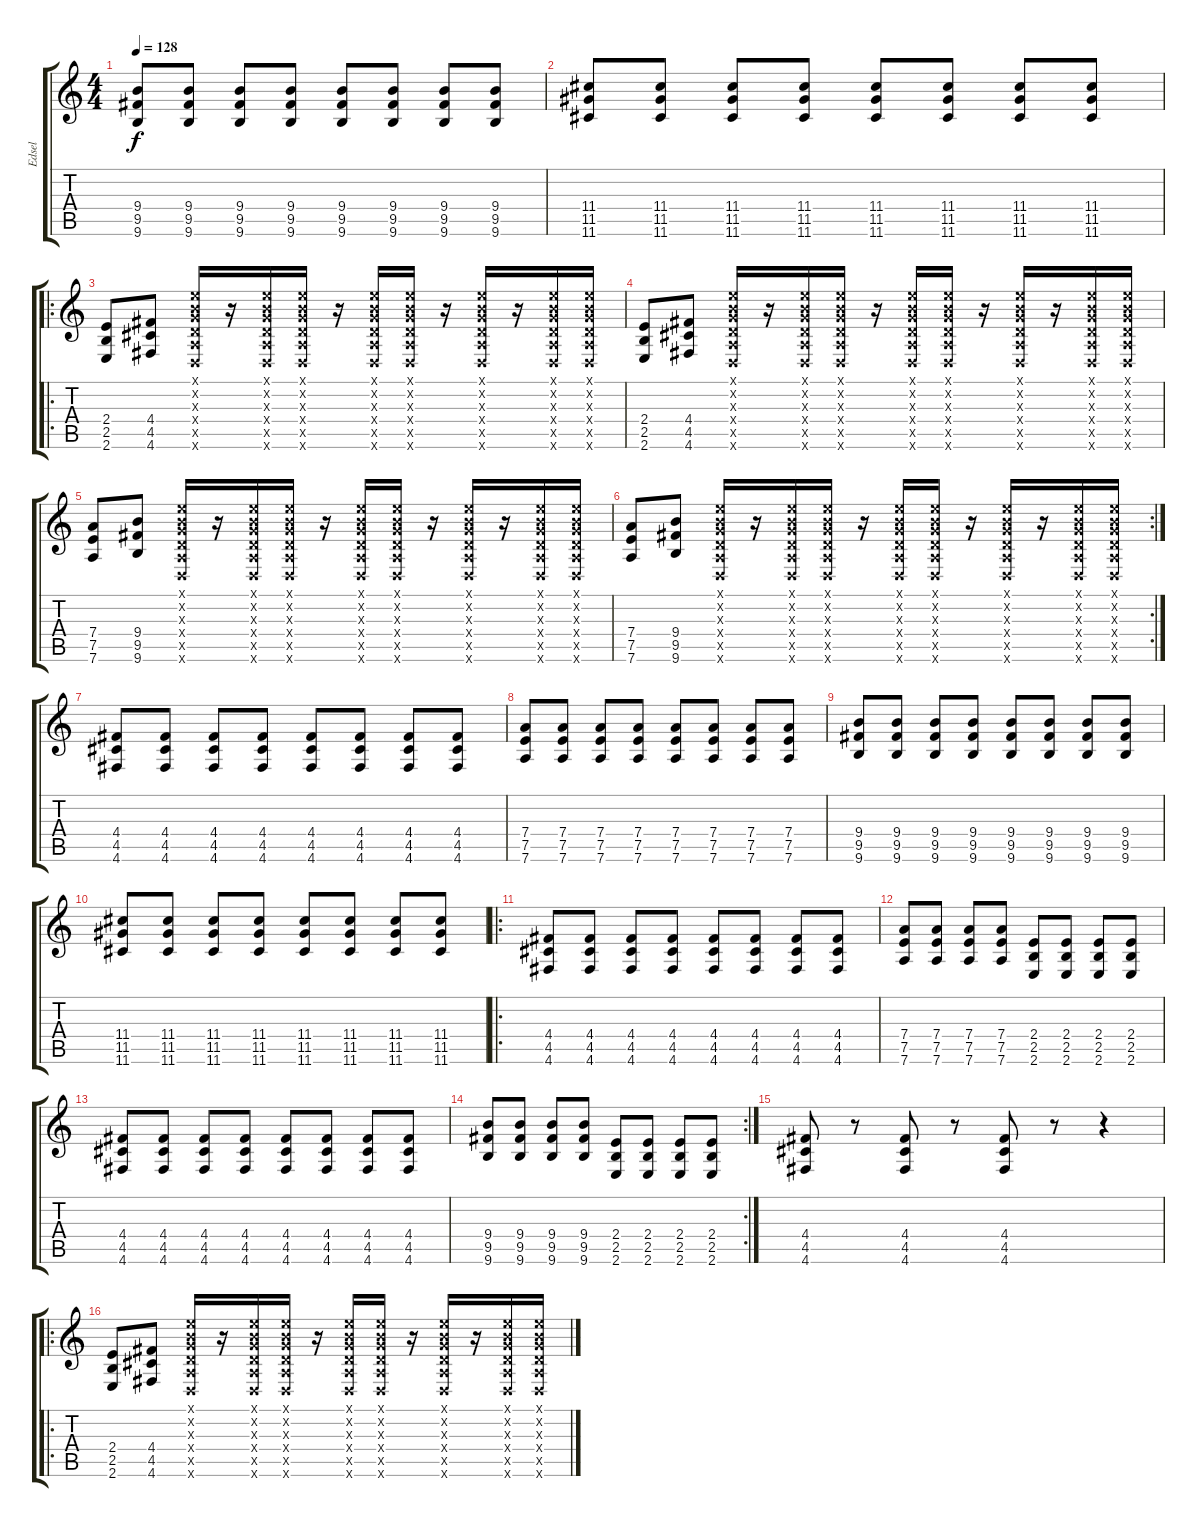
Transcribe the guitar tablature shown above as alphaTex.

\track ("Edsel" "Edsel") {instrument distortionguitar}
\staff {score tabs}
\tuning (E4 B3 G3 D3 A2 D2) {hide}
\ts (4 4)
\tempo 128
\clef g2
\ks c
(9.4 9.5 9.6).8{dy f} (9.4 9.5 9.6).8 (9.4 9.5 9.6).8 (9.4 9.5 9.6).8 (9.4 9.5 9.6).8 (9.4 9.5 9.6).8 (9.4 9.5 9.6).8 (9.4 9.5 9.6).8 |
(11.4 11.5 11.6).8 (11.4 11.5 11.6).8 (11.4 11.5 11.6).8 (11.4 11.5 11.6).8 (11.4 11.5 11.6).8 (11.4 11.5 11.6).8 (11.4 11.5 11.6).8 (11.4 11.5 11.6).8 |
\ro
(2.4 2.5 2.6).8 (4.4 4.5 4.6).8 (0.1{x} 0.2{x} 0.3{x} 0.4{x} 0.5{x} 0.6{x}).16 r.16 (0.1{x} 0.2{x} 0.3{x} 0.4{x} 0.5{x} 0.6{x}).16 (0.1{x} 0.2{x} 0.3{x} 0.4{x} 0.5{x} 0.6{x}).16 r.16 (0.1{x} 0.2{x} 0.3{x} 0.4{x} 0.5{x} 0.6{x}).16 (0.1{x} 0.2{x} 0.3{x} 0.4{x} 0.5{x} 0.6{x}).16 r.16 (0.1{x} 0.2{x} 0.3{x} 0.4{x} 0.5{x} 0.6{x}).16 r.16 (0.1{x} 0.2{x} 0.3{x} 0.4{x} 0.5{x} 0.6{x}).16 (0.1{x} 0.2{x} 0.3{x} 0.4{x} 0.5{x} 0.6{x}).16 |
(2.4 2.5 2.6).8 (4.4 4.5 4.6).8 (0.1{x} 0.2{x} 0.3{x} 0.4{x} 0.5{x} 0.6{x}).16 r.16 (0.1{x} 0.2{x} 0.3{x} 0.4{x} 0.5{x} 0.6{x}).16 (0.1{x} 0.2{x} 0.3{x} 0.4{x} 0.5{x} 0.6{x}).16 r.16 (0.1{x} 0.2{x} 0.3{x} 0.4{x} 0.5{x} 0.6{x}).16 (0.1{x} 0.2{x} 0.3{x} 0.4{x} 0.5{x} 0.6{x}).16 r.16 (0.1{x} 0.2{x} 0.3{x} 0.4{x} 0.5{x} 0.6{x}).16 r.16 (0.1{x} 0.2{x} 0.3{x} 0.4{x} 0.5{x} 0.6{x}).16 (0.1{x} 0.2{x} 0.3{x} 0.4{x} 0.5{x} 0.6{x}).16 |
(7.4 7.5 7.6).8 (9.4 9.5 9.6).8 (0.1{x} 0.2{x} 0.3{x} 0.4{x} 0.5{x} 0.6{x}).16 r.16 (0.1{x} 0.2{x} 0.3{x} 0.4{x} 0.5{x} 0.6{x}).16 (0.1{x} 0.2{x} 0.3{x} 0.4{x} 0.5{x} 0.6{x}).16 r.16 (0.1{x} 0.2{x} 0.3{x} 0.4{x} 0.5{x} 0.6{x}).16 (0.1{x} 0.2{x} 0.3{x} 0.4{x} 0.5{x} 0.6{x}).16 r.16 (0.1{x} 0.2{x} 0.3{x} 0.4{x} 0.5{x} 0.6{x}).16 r.16 (0.1{x} 0.2{x} 0.3{x} 0.4{x} 0.5{x} 0.6{x}).16 (0.1{x} 0.2{x} 0.3{x} 0.4{x} 0.5{x} 0.6{x}).16 |
\rc 2
(7.4 7.5 7.6).8 (9.4 9.5 9.6).8 (0.1{x} 0.2{x} 0.3{x} 0.4{x} 0.5{x} 0.6{x}).16 r.16 (0.1{x} 0.2{x} 0.3{x} 0.4{x} 0.5{x} 0.6{x}).16 (0.1{x} 0.2{x} 0.3{x} 0.4{x} 0.5{x} 0.6{x}).16 r.16 (0.1{x} 0.2{x} 0.3{x} 0.4{x} 0.5{x} 0.6{x}).16 (0.1{x} 0.2{x} 0.3{x} 0.4{x} 0.5{x} 0.6{x}).16 r.16 (0.1{x} 0.2{x} 0.3{x} 0.4{x} 0.5{x} 0.6{x}).16 r.16 (0.1{x} 0.2{x} 0.3{x} 0.4{x} 0.5{x} 0.6{x}).16 (0.1{x} 0.2{x} 0.3{x} 0.4{x} 0.5{x} 0.6{x}).16 |
(4.4 4.5 4.6).8 (4.4 4.5 4.6).8 (4.4 4.5 4.6).8 (4.4 4.5 4.6).8 (4.4 4.5 4.6).8 (4.4 4.5 4.6).8 (4.4 4.5 4.6).8 (4.4 4.5 4.6).8 |
(7.4 7.5 7.6).8 (7.4 7.5 7.6).8 (7.4 7.5 7.6).8 (7.4 7.5 7.6).8 (7.4 7.5 7.6).8 (7.4 7.5 7.6).8 (7.4 7.5 7.6).8 (7.4 7.5 7.6).8 |
(9.4 9.5 9.6).8 (9.4 9.5 9.6).8 (9.4 9.5 9.6).8 (9.4 9.5 9.6).8 (9.4 9.5 9.6).8 (9.4 9.5 9.6).8 (9.4 9.5 9.6).8 (9.4 9.5 9.6).8 |
(11.4 11.5 11.6).8 (11.4 11.5 11.6).8 (11.4 11.5 11.6).8 (11.4 11.5 11.6).8 (11.4 11.5 11.6).8 (11.4 11.5 11.6).8 (11.4 11.5 11.6).8 (11.4 11.5 11.6).8 |
\ro
(4.4 4.5 4.6).8 (4.4 4.5 4.6).8 (4.4 4.5 4.6).8 (4.4 4.5 4.6).8 (4.4 4.5 4.6).8 (4.4 4.5 4.6).8 (4.4 4.5 4.6).8 (4.4 4.5 4.6).8 |
(7.4 7.5 7.6).8 (7.4 7.5 7.6).8 (7.4 7.5 7.6).8 (7.4 7.5 7.6).8 (2.4 2.5 2.6).8 (2.4 2.5 2.6).8 (2.4 2.5 2.6).8 (2.4 2.5 2.6).8 |
(4.4 4.5 4.6).8 (4.4 4.5 4.6).8 (4.4 4.5 4.6).8 (4.4 4.5 4.6).8 (4.4 4.5 4.6).8 (4.4 4.5 4.6).8 (4.4 4.5 4.6).8 (4.4 4.5 4.6).8 |
\rc 2
(9.4 9.5 9.6).8 (9.4 9.5 9.6).8 (9.4 9.5 9.6).8 (9.4 9.5 9.6).8 (2.4 2.5 2.6).8 (2.4 2.5 2.6).8 (2.4 2.5 2.6).8 (2.4 2.5 2.6).8 |
(4.4 4.5 4.6).8 r.8 (4.4 4.5 4.6).8 r.8 (4.4 4.5 4.6).8 r.8 r.4 |
\ro
(2.4 2.5 2.6).8 (4.4 4.5 4.6).8 (0.1{x} 0.2{x} 0.3{x} 0.4{x} 0.5{x} 0.6{x}).16 r.16 (0.1{x} 0.2{x} 0.3{x} 0.4{x} 0.5{x} 0.6{x}).16 (0.1{x} 0.2{x} 0.3{x} 0.4{x} 0.5{x} 0.6{x}).16 r.16 (0.1{x} 0.2{x} 0.3{x} 0.4{x} 0.5{x} 0.6{x}).16 (0.1{x} 0.2{x} 0.3{x} 0.4{x} 0.5{x} 0.6{x}).16 r.16 (0.1{x} 0.2{x} 0.3{x} 0.4{x} 0.5{x} 0.6{x}).16 r.16 (0.1{x} 0.2{x} 0.3{x} 0.4{x} 0.5{x} 0.6{x}).16 (0.1{x} 0.2{x} 0.3{x} 0.4{x} 0.5{x} 0.6{x}).16
